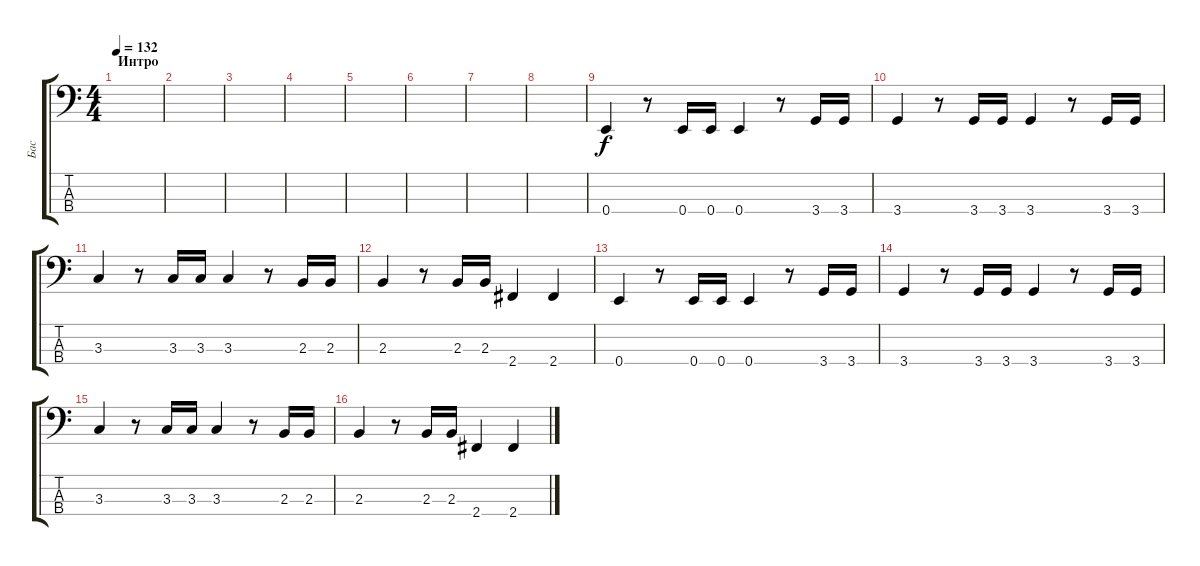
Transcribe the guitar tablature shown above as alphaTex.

\track ("Бас" "Бас") {instrument electricbasspick}
\staff {score tabs}
\tuning (G2 D2 A1 E1) {hide}
\ts (4 4)
\section ("" "Интро")
\tempo 132
\clef f4
\ks c
|
|
|
|
|
|
|
|
0.4.4 r.8 0.4.16 0.4.16 0.4.4 r.8 3.4.16 3.4.16 |
3.4.4 r.8 3.4.16 3.4.16 3.4.4 r.8 3.4.16 3.4.16 |
3.3.4 r.8 3.3.16 3.3.16 3.3.4 r.8 2.3.16 2.3.16 |
2.3.4 r.8 2.3.16 2.3.16 2.4.4 2.4.4 |
0.4.4 r.8 0.4.16 0.4.16 0.4.4 r.8 3.4.16 3.4.16 |
3.4.4 r.8 3.4.16 3.4.16 3.4.4 r.8 3.4.16 3.4.16 |
3.3.4 r.8 3.3.16 3.3.16 3.3.4 r.8 2.3.16 2.3.16 |
2.3.4 r.8 2.3.16 2.3.16 2.4.4 2.4.4
